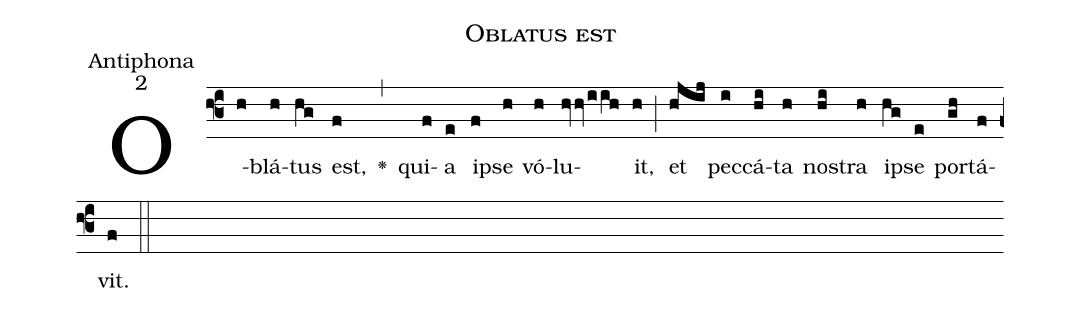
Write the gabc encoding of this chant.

name:Oblatus est;
office-part:Antiphona;
mode:2;
%%
(f3) O(h)blá(h)tus(hg) est,(f) <v>\greheightstar</v>(,) qui(f)a(e) i(f)pse(h) vó(h)lu(hvhviih)it,(h) (;) et(hjij) pec(i)cá(hi)ta(h) no(hi)stra(h) i(hg)pse(e) por(gh)tá(f)vit.(f///) (::)
